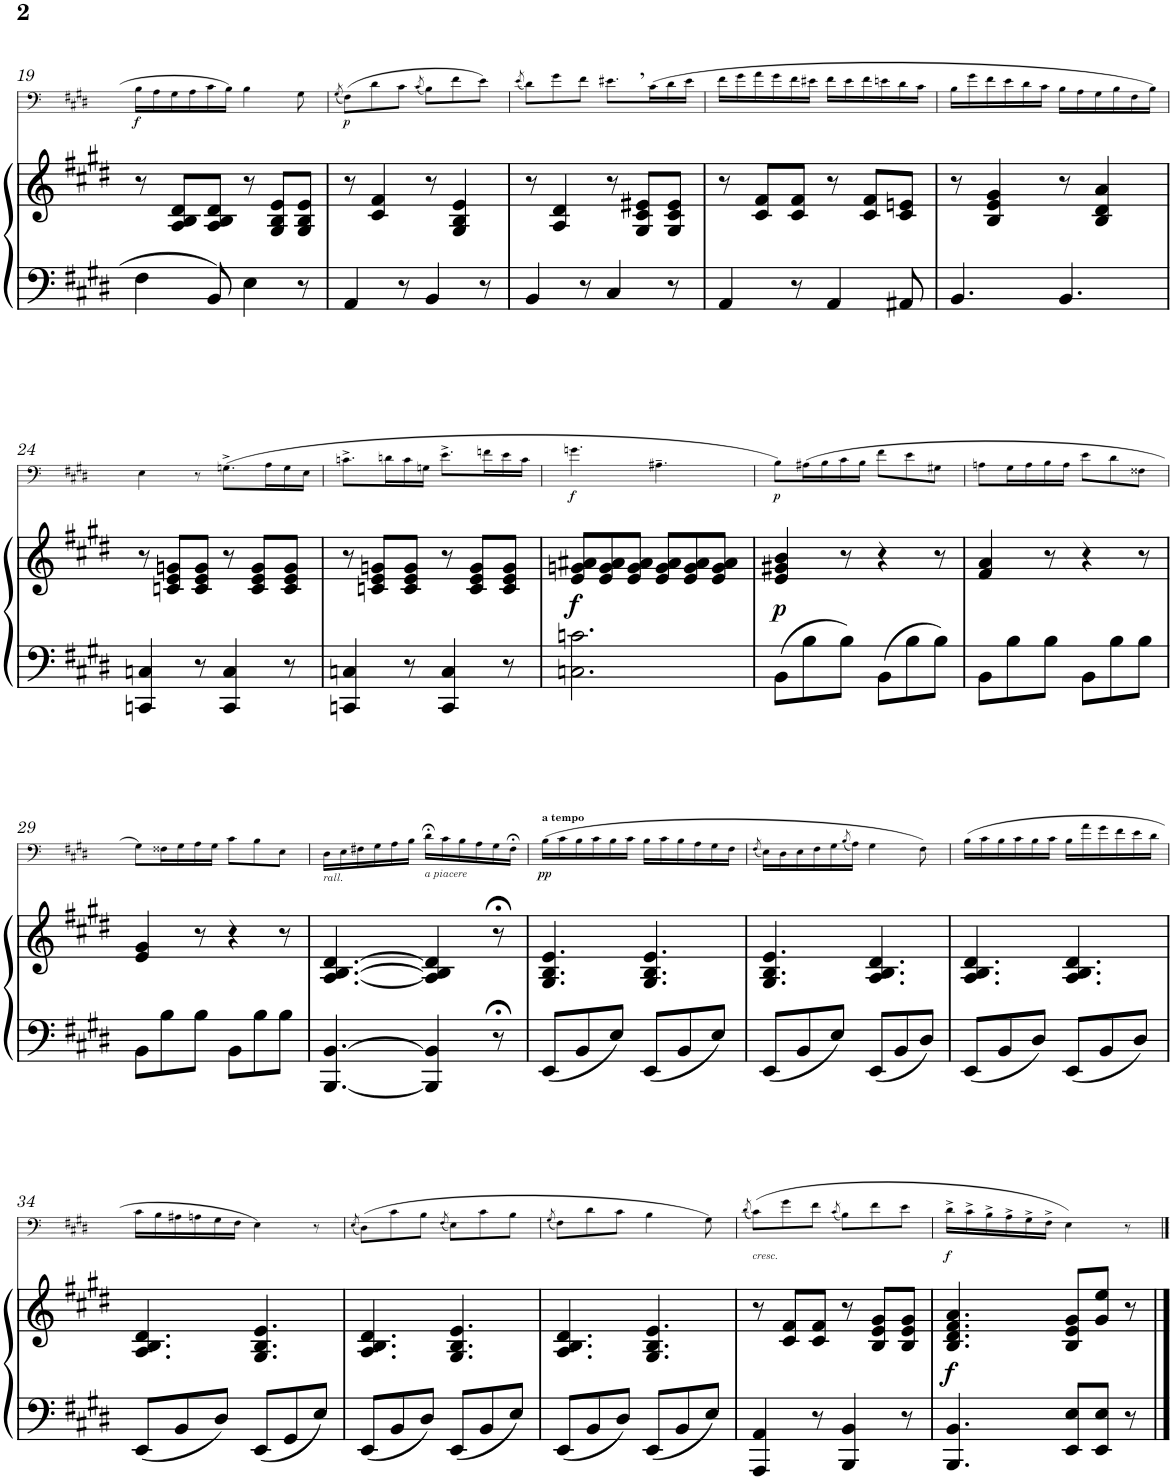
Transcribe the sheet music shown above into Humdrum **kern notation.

**kern	**kern	**dynam	**kern	**dynam
*part2	*part2	*part2	*part1	*part1
*staff3	*staff2	*staff2/3	*staff1	*staff1
*I"Piano	*	*	*I"Trombone	*
*I'Pno	*	*	*I'Trb	*
!!LO:PB:g=z
*clefF4	*clefG2	*	*clefF4	*
*k[f#c#g#d#]	*k[f#c#g#d#]	*	*k[f#c#g#d#]	*
*M6/8	*M6/8	*	*M6/8	*
=19	=19	=19	=19	=19
!	!	!	!	!LO:DY:b
4F#\	8r	.	16B\LL	f
.	.	.	16A\	.
.	8A/ 8B/ 8d#/L	.	16G#\	.
.	.	.	16A\	.
8BB/	8A/ 8B/ 8d#/J	.	16c#\	.
.	.	.	16B\JJ	.
4E\	8r	.	4B\	.
.	8G#/ 8B/ 8e/L	.	.	.
8r	8G#/ 8B/ 8e/J	.	8G#\	.
=20	=20	=20	=20	=20
.	.	.	(8qG#/	.
!	!	!	!	!LO:DY:b
4AA/	8r	.	(>8F#\L)	p
.	4c#/ 4f#/	.	8d#\	.
8r	.	.	8c#\J	.
.	.	.	(8qc#/	.
4BB/	8r	.	8B\L)	.
.	4G#/ 4B/ 4e/	.	8f#\	.
8r	.	.	8e\J)	.
=21	=21	=21	=21	=21
.	.	.	(8qe/	.
4BB/	8r	.	8d#\L)	.
.	4A/ 4d#/	.	8g#\	.
8r	.	.	8f#\J	.
4C#/	8r	.	8.e#X,\L	.
.	8G#/ 8c#/ 8e#X/L	.	.	.
.	.	.	(16c#\L	.
8r	8G#/ 8c#/ 8e#/J	.	16d#\	.
.	.	.	16e#\JJ	.
=22	=22	=22	=22	=22
4AA/	8r	.	16f#\LL	.
.	.	.	16g#\	.
.	8c#/ 8f#/L	.	16a\	.
.	.	.	16g#\	.
8r	8c#/ 8f#/J	.	16f#\	.
.	.	.	16e#X\JJ	.
4AA/	8r	.	16f#\LL	.
.	.	.	16e#\	.
.	8c#/ 8f#/L	.	16f#\	.
.	.	.	16en\	.
8AA#X/	8c#/ 8en/J	.	16d#\	.
.	.	.	16c#\JJ	.
=23	=23	=23	=23	=23
4.BB/	8r	.	16B\LL	.
.	.	.	16g#\	.
.	4B/ 4e/ 4g#/	.	16f#\	.
.	.	.	16e\	.
.	.	.	16d#\	.
.	.	.	16c#\JJ	.
4.BB/	8r	.	16B\LL	.
.	.	.	16A\	.
.	4B/ 4d#/ 4a/	.	16G#\	.
.	.	.	16B\	.
.	.	.	16F#\	.
.	.	.	16B\JJ)	.
!!LO:LB:g=z
=24	=24	=24	=24	=24
4CCn/ 4Cn/	8r	.	4E\	.
.	8cn/ 8e/ 8gn/L	.	.	.
8r	8c/ 8e/ 8g/J	.	8r	.
4CC/ 4C/	8r	.	(8.Gn^\L	.
.	8c/ 8e/ 8g/L	.	.	.
.	.	.	16A\L	.
8r	8c/ 8e/ 8g/J	.	16G\	.
.	.	.	16E\JJ	.
=25	=25	=25	=25	=25
4CCn/ 4Cn/	8r	.	8.cn^\L	.
.	8cn/ 8e/ 8gn/L	.	.	.
.	.	.	16dn\L	.
8r	8c/ 8e/ 8g/J	.	16c\	.
.	.	.	16Gn\JJ	.
4CC/ 4C/	8r	.	8.e^\L	.
.	8c/ 8e/ 8g/L	.	.	.
.	.	.	16fn\L	.
8r	8c/ 8e/ 8g/J	.	16e\	.
.	.	.	16c\JJ	.
=26	=26	=26	=26	=26
!	!	!LO:DY:b	!	!LO:DY:b
2.Cn\ 2.cn\	8e/ 8gn/ 8a#X/L	f	4.gn\	f
.	8e/ 8g/ 8a#/	.	.	.
.	8e/ 8g/ 8a#/J	.	.	.
.	8e/ 8g/ 8a#/L	.	4.A#X~\	.
.	8e/ 8g/ 8a#/	.	.	.
.	8e/ 8g/ 8a#/J	.	.	.
=27	=27	=27	=27	=27
!	!	!LO:DY:b	!	!LO:DY:b
8BB\L	4e/ 4g#X/ 4b/	p	8B\L)	p
8B\	.	.	(16A#X\L	.
.	.	.	16B\	.
8B\J	8r	.	16c#\	.
.	.	.	16B\JJ	.
8BB\L	4r	.	8f#\L	.
8B\	.	.	8e\	.
8B\J	8r	.	8G#X\J	.
=28	=28	=28	=28	=28
8BB\L	4f#/ 4a/	.	8An\L	.
8B\	.	.	16G#\L	.
.	.	.	16A\	.
8B\J	8r	.	16B\	.
.	.	.	16A\JJ	.
8BB\L	4r	.	8e\L	.
8B\	.	.	8d#\	.
8B\J	8r	.	8F##X\J	.
!!LO:LB:g=z
=29	=29	=29	=29	=29
8BB\L	4e/ 4g#/	.	8G#\L)	.
8B\	.	.	16F##X\L	.
.	.	.	16G#\	.
8B\J	8r	.	16A\	.
.	.	.	16G#\JJ	.
8BB\L	4r	.	8c#\L	.
8B\	.	.	8B\	.
8B\J	8r	.	8E\J	.
=30	=30	=30	=30	=30
!	!	!	!LO:TX:b:i:t=rall.	!
[4.BBB/ [4.BB/	[4.A/ [4.B/ [4.d#/	.	16D#\LL	.
.	.	.	16E\	.
.	.	.	16F#X\	.
.	.	.	16G#\	.
.	.	.	16A\	.
.	.	.	16B\JJ	.
!	!	!	!LO:TX:b:i:t=a piacere	!
4BBB/] 4BB/]	4A/] 4B/] 4d#/]	.	16d#;<\LL	.
.	.	.	16c#\	.
.	.	.	16B\	.
.	.	.	16A\	.
8r;<	8r;<	.	16G#\	.
.	.	.	16F#;<\JJ	.
=31	=31	=31	=31	=31
!	!	!	!LO:TX:a:B:t=a tempo	!
!	!	!	!	!LO:DY:b
8EE/L	4.G#/ 4.B/ 4.e/	.	(>16B\LL	pp
.	.	.	16c#\	.
8BB/	.	.	16B\	.
.	.	.	16c#\	.
8E/J	.	.	16B\	.
.	.	.	16c#\JJ	.
8EE/L	4.G#/ 4.B/ 4.e/	.	16B\LL	.
.	.	.	16c#\	.
8BB/	.	.	16B\	.
.	.	.	16A\	.
8E/J	.	.	16G#\	.
.	.	.	16F#\JJ	.
=32	=32	=32	=32	=32
.	.	.	(8qF#/	.
8EE/L	4.G#/ 4.B/ 4.e/	.	16E\LL)	.
.	.	.	16D#\	.
8BB/	.	.	16E\	.
.	.	.	16F#\	.
8E/J	.	.	16G#\	.
.	.	.	(8qB/	.
.	.	.	16A\JJ)	.
8EE/L	4.A/ 4.B/ 4.d#/	.	4G#\	.
8BB/	.	.	.	.
8D#/J	.	.	8F#\)	.
=33	=33	=33	=33	=33
8EE/L	4.A/ 4.B/ 4.d#/	.	(>16B\LL	.
.	.	.	16c#\	.
8BB/	.	.	16B\	.
.	.	.	16c#\	.
8D#/J	.	.	16B\	.
.	.	.	16c#\JJ	.
8EE/L	4.A/ 4.B/ 4.d#/	.	16B\LL	.
.	.	.	16a\	.
8BB/	.	.	16g#\	.
.	.	.	16f#\	.
8D#/J	.	.	16e\	.
.	.	.	16d#\JJ	.
!!LO:LB:g=z
=34	=34	=34	=34	=34
8EE/L	4.A/ 4.B/ 4.d#/	.	16c#\LL	.
.	.	.	16B\	.
8BB/	.	.	16A#X\	.
.	.	.	16An\	.
8D#/J	.	.	16G#\	.
.	.	.	16F#\JJ	.
8EE/L	4.G#/ 4.B/ 4.e/	.	4E\)	.
8GG#/	.	.	.	.
8E/J	.	.	8r	.
=35	=35	=35	=35	=35
.	.	.	(8qE/	.
8EE/L	4.A/ 4.B/ 4.d#/	.	(>8D#\L)	.
8BB/	.	.	8c#\	.
8D#/J	.	.	8B\J	.
.	.	.	(8qF#/	.
8EE/L	4.G#/ 4.B/ 4.e/	.	8E\L)	.
8BB/	.	.	8c#\	.
8E/J	.	.	8B\J	.
=36	=36	=36	=36	=36
.	.	.	(8qG#/	.
8EE/L	4.A/ 4.B/ 4.d#/	.	8F#\L)	.
8BB/	.	.	8d#\	.
8D#/J	.	.	8c#\J	.
8EE/L	4.G#/ 4.B/ 4.e/	.	4B\	.
8BB/	.	.	.	.
8E/J	.	.	8G#\)	.
=37	=37	=37	=37	=37
.	.	.	(8qd#/	.
!	!	!	!LO:TX:b:i:t=cresc.	!
4AAA/ 4AA/	8r	.	(8c#\L)	.
.	8c#/ 8f#/L	.	8g#\	.
8r	8c#/ 8f#/J	.	8f#\J	.
.	.	.	(8qc#/	.
4BBB/ 4BB/	8r	.	8B\L)	.
.	8B/ 8e/ 8g#/L	.	8f#\	.
8r	8B/ 8e/ 8g#/J	.	8e\J	.
=38	=38	=38	=38	=38
!	!	!LO:DY:b	!	!LO:DY:b
4.BBB/ 4.BB/	4.B/ 4.d#/ 4.f#/ 4.a/	f	16d#^\LL	f
.	.	.	16c#^\	.
.	.	.	16B^\	.
.	.	.	16A^\	.
.	.	.	16G#^\	.
.	.	.	16F#^\JJ	.
8EE/ 8E/L	8B/ 8e/ 8g#/L	.	4E\)	.
8EE/ 8E/J	8g#/ 8ee/J	.	.	.
8r	8r	.	8r	.
==	==	==	==	==
*-	*-	*-	*-	*-
